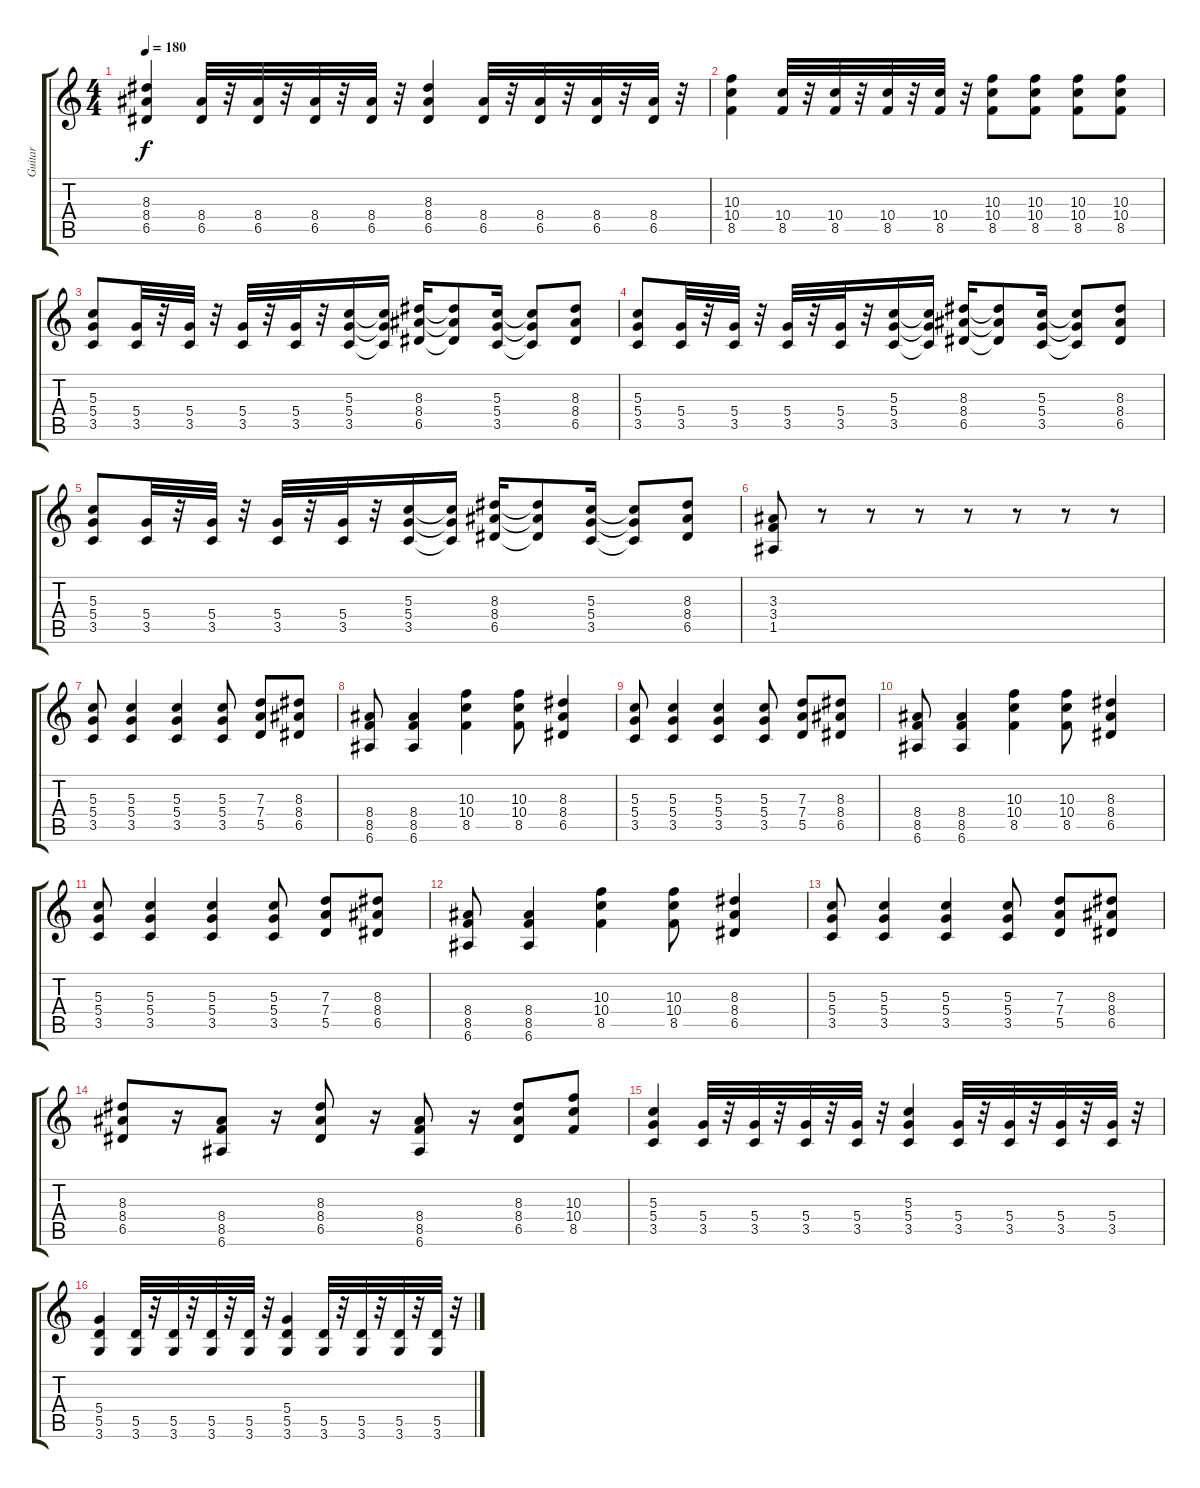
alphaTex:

\track ("Guitar" "Guitar") {instrument distortionguitar}
\staff {score tabs}
\tuning (E4 B3 G3 D3 A2 E2) {hide}
\ts (4 4)
\tempo 180
\clef g2
\ks c
(8.3 8.4 6.5).4{dy f} (8.4 6.5).32 r.32 (8.4 6.5).32 r.32 (8.4 6.5).32 r.32 (8.4 6.5).32 r.32 (8.3 8.4 6.5).4 (8.4 6.5).32 r.32 (8.4 6.5).32 r.32 (8.4 6.5).32 r.32 (8.4 6.5).32 r.32 |
(10.3 10.4 8.5).4 (10.4 8.5).32 r.32 (10.4 8.5).32 r.32 (10.4 8.5).32 r.32 (10.4 8.5).32 r.32 (10.3 10.4 8.5).8 (10.3 10.4 8.5).8 (10.3 10.4 8.5).8 (10.3 10.4 8.5).8 |
(5.3 5.4 3.5).8 (5.4 3.5).32 r.32 (5.4 3.5).32 r.32 (5.4 3.5).32 r.32 (5.4 3.5).32 r.32 (5.3 5.4 3.5).16 (5.3{t} 5.4{t} 3.5{t}).16 (8.3 8.4 6.5).16 (8.3{t} 8.4{t} 6.5{t}).8 (5.3 5.4 3.5).16 (5.3{t} 5.4{t} 3.5{t}).8 (8.3 8.4 6.5).8 |
(5.3 5.4 3.5).8 (5.4 3.5).32 r.32 (5.4 3.5).32 r.32 (5.4 3.5).32 r.32 (5.4 3.5).32 r.32 (5.3 5.4 3.5).16 (5.3{t} 5.4{t} 3.5{t}).16 (8.3 8.4 6.5).16 (8.3{t} 8.4{t} 6.5{t}).8 (5.3 5.4 3.5).16 (5.3{t} 5.4{t} 3.5{t}).8 (8.3 8.4 6.5).8 |
(5.3 5.4 3.5).8 (5.4 3.5).32 r.32 (5.4 3.5).32 r.32 (5.4 3.5).32 r.32 (5.4 3.5).32 r.32 (5.3 5.4 3.5).16 (5.3{t} 5.4{t} 3.5{t}).16 (8.3 8.4 6.5).16 (8.3{t} 8.4{t} 6.5{t}).8 (5.3 5.4 3.5).16 (5.3{t} 5.4{t} 3.5{t}).8 (8.3 8.4 6.5).8 |
(3.3 3.4 1.5).8 r.8 r.8 r.8 r.8 r.8 r.8 r.8 |
(5.3 5.4 3.5).8 (5.3 5.4 3.5).4 (5.3 5.4 3.5).4 (5.3 5.4 3.5).8 (7.3 7.4 5.5).8 (8.3 8.4 6.5).8 |
(8.4 8.5 6.6).8 (8.4 8.5 6.6).4 (10.3 10.4 8.5).4 (10.3 10.4 8.5).8 (8.3 8.4 6.5).4 |
(5.3 5.4 3.5).8 (5.3 5.4 3.5).4 (5.3 5.4 3.5).4 (5.3 5.4 3.5).8 (7.3 7.4 5.5).8 (8.3 8.4 6.5).8 |
(8.4 8.5 6.6).8 (8.4 8.5 6.6).4 (10.3 10.4 8.5).4 (10.3 10.4 8.5).8 (8.3 8.4 6.5).4 |
(5.3 5.4 3.5).8 (5.3 5.4 3.5).4 (5.3 5.4 3.5).4 (5.3 5.4 3.5).8 (7.3 7.4 5.5).8 (8.3 8.4 6.5).8 |
(8.4 8.5 6.6).8 (8.4 8.5 6.6).4 (10.3 10.4 8.5).4 (10.3 10.4 8.5).8 (8.3 8.4 6.5).4 |
(5.3 5.4 3.5).8 (5.3 5.4 3.5).4 (5.3 5.4 3.5).4 (5.3 5.4 3.5).8 (7.3 7.4 5.5).8 (8.3 8.4 6.5).8 |
(8.3 8.4 6.5).8 r.16 (8.4 8.5 6.6).8 r.16 (8.3 8.4 6.5).8 r.16 (8.4 8.5 6.6).8 r.16 (8.3 8.4 6.5).8 (10.3 10.4 8.5).8 |
(5.3 5.4 3.5).4 (5.4 3.5).32 r.32 (5.4 3.5).32 r.32 (5.4 3.5).32 r.32 (5.4 3.5).32 r.32 (5.3 5.4 3.5).4 (5.4 3.5).32 r.32 (5.4 3.5).32 r.32 (5.4 3.5).32 r.32 (5.4 3.5).32 r.32 |
(5.4 5.5 3.6).4 (5.5 3.6).32 r.32 (5.5 3.6).32 r.32 (5.5 3.6).32 r.32 (5.5 3.6).32 r.32 (5.4 5.5 3.6).4 (5.5 3.6).32 r.32 (5.5 3.6).32 r.32 (5.5 3.6).32 r.32 (5.5 3.6).32 r.32
